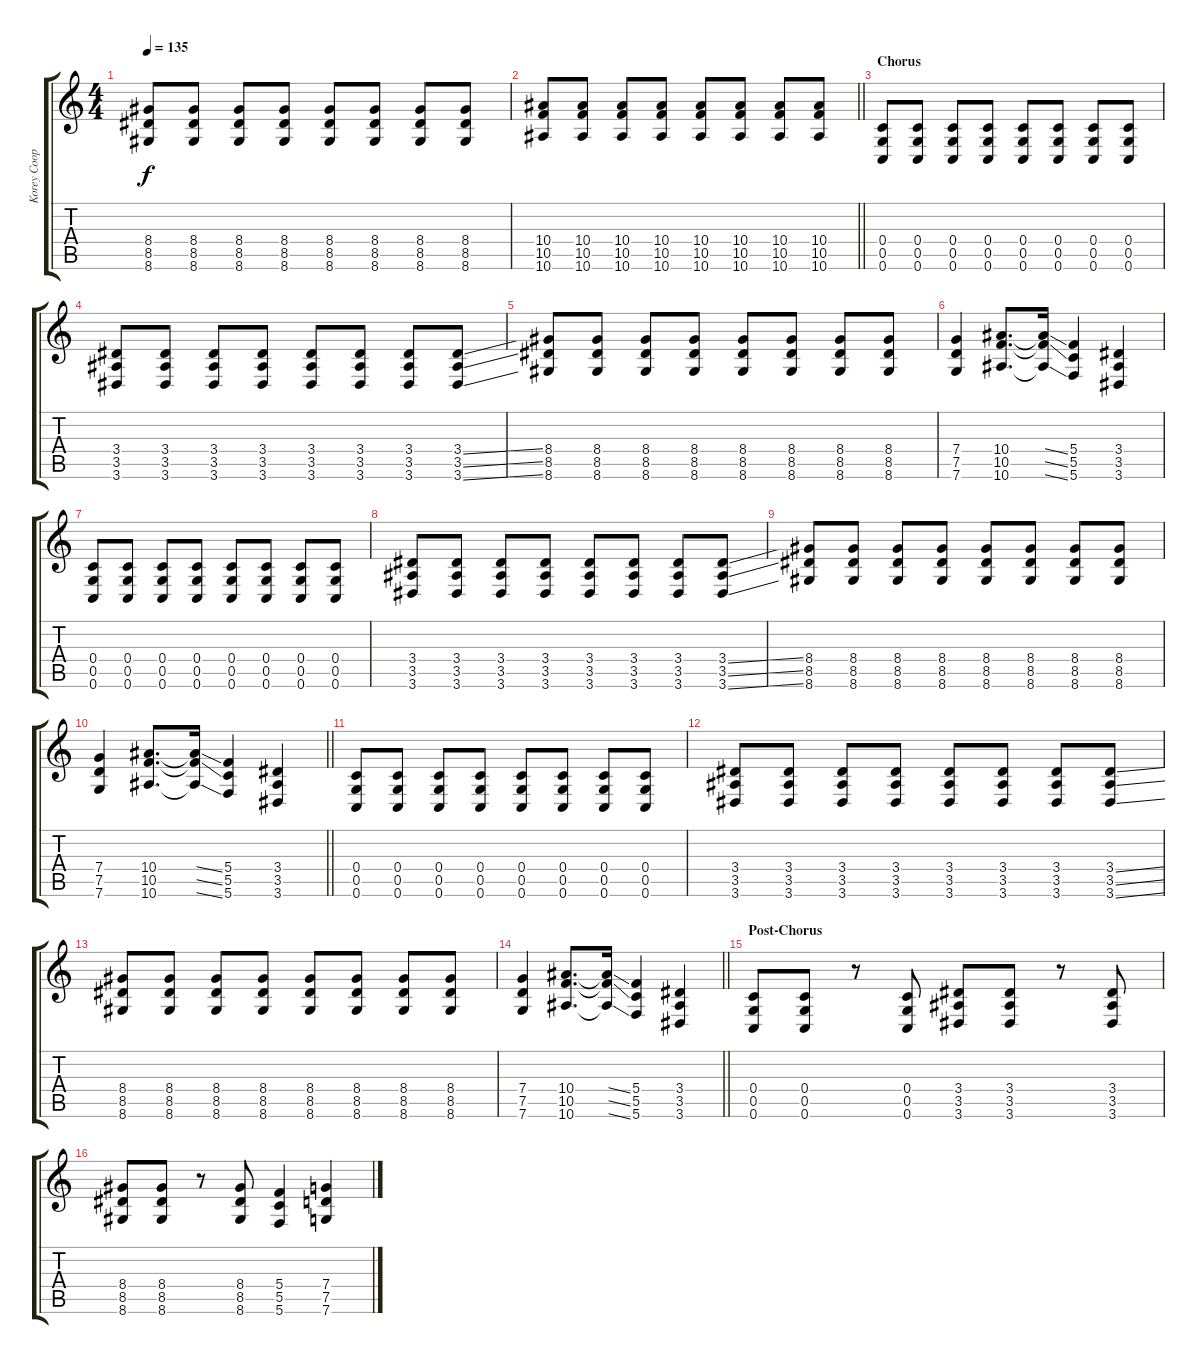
\track ("Korey Cooper" "Korey Coop") {instrument distortionguitar}
\staff {score tabs}
\tuning (D4 A3 F3 C3 G2 C2) {hide}
\ts (4 4)
\tempo 135
\clef g2
\ks c
(8.4 8.5 8.6).8{dy f} (8.4 8.5 8.6).8 (8.4 8.5 8.6).8 (8.4 8.5 8.6).8 (8.4 8.5 8.6).8 (8.4 8.5 8.6).8 (8.4 8.5 8.6).8 (8.4 8.5 8.6).8 |
\barLineRight lightlight
(10.4 10.5 10.6).8 (10.4 10.5 10.6).8 (10.4 10.5 10.6).8 (10.4 10.5 10.6).8 (10.4 10.5 10.6).8 (10.4 10.5 10.6).8 (10.4 10.5 10.6).8 (10.4 10.5 10.6).8 |
\section ("" "Chorus")
(0.4 0.5 0.6).8 (0.4 0.5 0.6).8 (0.4 0.5 0.6).8 (0.4 0.5 0.6).8 (0.4 0.5 0.6).8 (0.4 0.5 0.6).8 (0.4 0.5 0.6).8 (0.4 0.5 0.6).8 |
(3.4 3.5 3.6).8 (3.4 3.5 3.6).8 (3.4 3.5 3.6).8 (3.4 3.5 3.6).8 (3.4 3.5 3.6).8 (3.4 3.5 3.6).8 (3.4 3.5 3.6).8 (3.4{ss} 3.5{ss} 3.6{ss}).8 |
(8.4 8.5 8.6).8 (8.4 8.5 8.6).8 (8.4 8.5 8.6).8 (8.4 8.5 8.6).8 (8.4 8.5 8.6).8 (8.4 8.5 8.6).8 (8.4 8.5 8.6).8 (8.4 8.5 8.6).8 |
(7.4 7.5 7.6).4 (10.4 10.5 10.6).8{d} (10.4{ss t} 10.5{ss t} 10.6{ss t}).16 (5.4 5.5 5.6).4 (3.4 3.5 3.6).4 |
(0.4 0.5 0.6).8 (0.4 0.5 0.6).8 (0.4 0.5 0.6).8 (0.4 0.5 0.6).8 (0.4 0.5 0.6).8 (0.4 0.5 0.6).8 (0.4 0.5 0.6).8 (0.4 0.5 0.6).8 |
(3.4 3.5 3.6).8 (3.4 3.5 3.6).8 (3.4 3.5 3.6).8 (3.4 3.5 3.6).8 (3.4 3.5 3.6).8 (3.4 3.5 3.6).8 (3.4 3.5 3.6).8 (3.4{ss} 3.5{ss} 3.6{ss}).8 |
(8.4 8.5 8.6).8 (8.4 8.5 8.6).8 (8.4 8.5 8.6).8 (8.4 8.5 8.6).8 (8.4 8.5 8.6).8 (8.4 8.5 8.6).8 (8.4 8.5 8.6).8 (8.4 8.5 8.6).8 |
\barLineRight lightlight
(7.4 7.5 7.6).4 (10.4 10.5 10.6).8{d} (10.4{ss t} 10.5{ss t} 10.6{ss t}).16 (5.4 5.5 5.6).4 (3.4 3.5 3.6).4 |
(0.4 0.5 0.6).8 (0.4 0.5 0.6).8 (0.4 0.5 0.6).8 (0.4 0.5 0.6).8 (0.4 0.5 0.6).8 (0.4 0.5 0.6).8 (0.4 0.5 0.6).8 (0.4 0.5 0.6).8 |
(3.4 3.5 3.6).8 (3.4 3.5 3.6).8 (3.4 3.5 3.6).8 (3.4 3.5 3.6).8 (3.4 3.5 3.6).8 (3.4 3.5 3.6).8 (3.4 3.5 3.6).8 (3.4{ss} 3.5{ss} 3.6{ss}).8 |
(8.4 8.5 8.6).8 (8.4 8.5 8.6).8 (8.4 8.5 8.6).8 (8.4 8.5 8.6).8 (8.4 8.5 8.6).8 (8.4 8.5 8.6).8 (8.4 8.5 8.6).8 (8.4 8.5 8.6).8 |
\barLineRight lightlight
(7.4 7.5 7.6).4 (10.4 10.5 10.6).8{d} (10.4{ss t} 10.5{ss t} 10.6{ss t}).16 (5.4 5.5 5.6).4 (3.4 3.5 3.6).4 |
\section ("" "Post-Chorus")
(0.4 0.5 0.6).8 (0.4 0.5 0.6).8 r.8 (0.4 0.5 0.6).8 (3.4 3.5 3.6).8 (3.4 3.5 3.6).8 r.8 (3.4 3.5 3.6).8 |
(8.4 8.5 8.6).8 (8.4 8.5 8.6).8 r.8 (8.4 8.5 8.6).8 (5.4 5.5 5.6).4 (7.4 7.5 7.6).4
